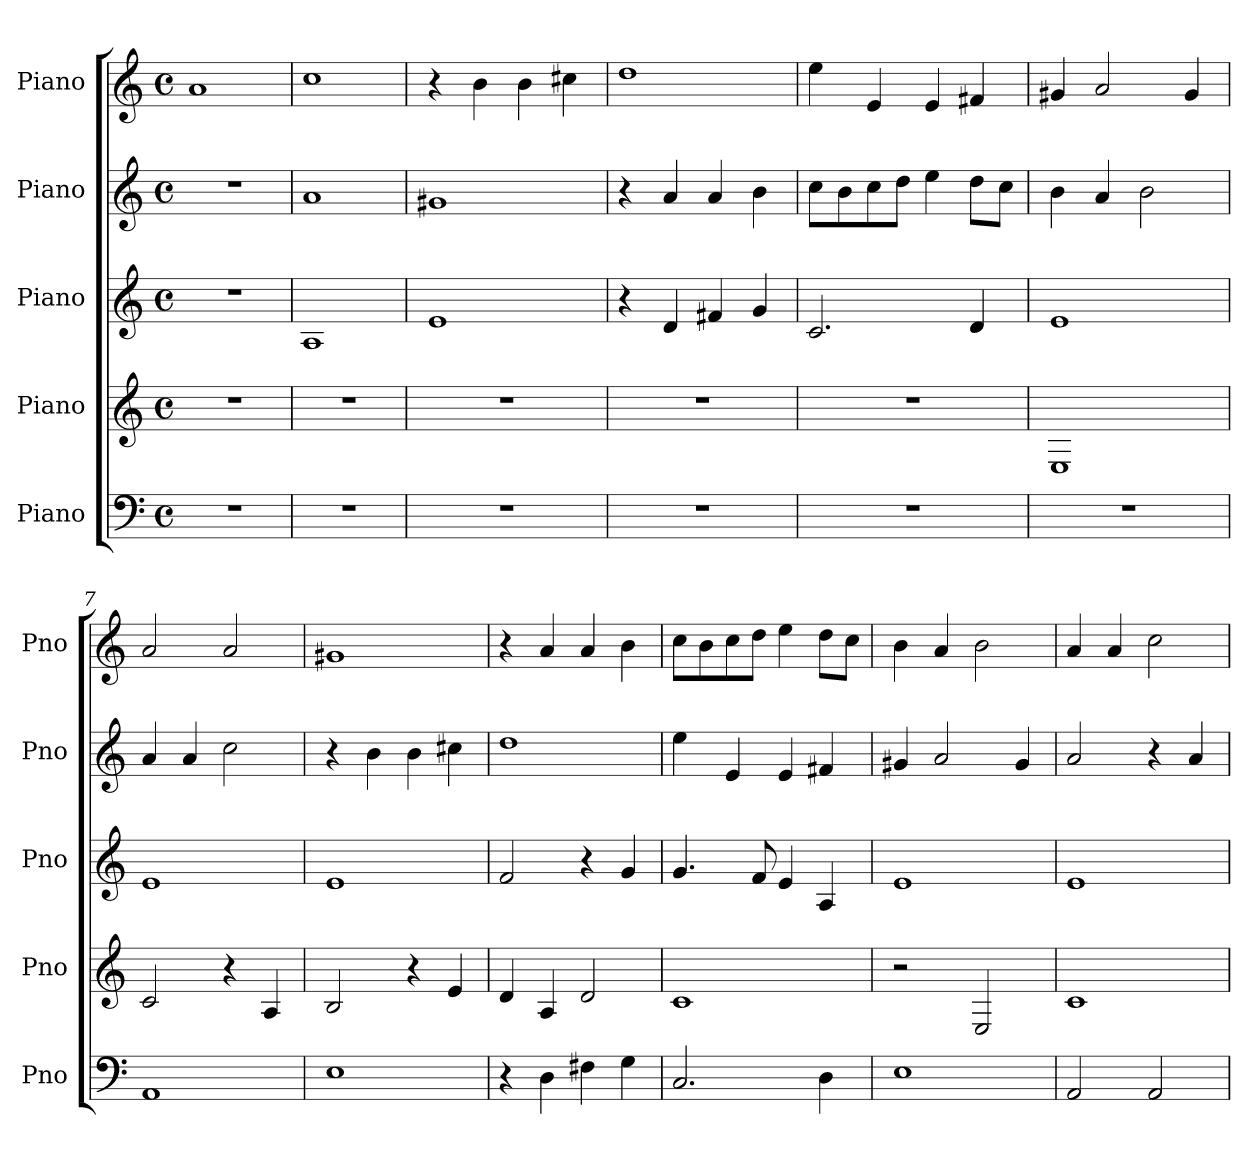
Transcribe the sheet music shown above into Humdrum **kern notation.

**kern	**kern	**kern	**kern	**kern
*part5	*part4	*part3	*part2	*part1
*staff5	*staff4	*staff3	*staff2	*staff1
*I"Piano	*I"Piano	*I"Piano	*I"Piano	*I"Piano
*I'Pno	*I'Pno	*I'Pno	*I'Pno	*I'Pno
*clefF4	*clefG2	*clefG2	*clefG2	*clefG2
*M4/4	*M4/4	*M4/4	*M4/4	*M4/4
*met(c)	*met(c)	*met(c)	*met(c)	*met(c)
=1	=1	=1	=1	=1
1r	1r	1r	1r	1a
=2	=2	=2	=2	=2
1r	1r	1A	1a	1cc
=3	=3	=3	=3	=3
1r	1r	1e	1g#X	4r
.	.	.	.	4b\
.	.	.	.	4b\
.	.	.	.	4cc#X\
=4	=4	=4	=4	=4
1r	1r	4r	4r	1dd
.	.	4d/	4a/	.
.	.	4f#X/	4a/	.
.	.	4g/	4b\	.
=5	=5	=5	=5	=5
1r	1r	2.c/	8cc\L	4ee\
.	.	.	8b\	.
.	.	.	8cc\	4e/
.	.	.	8dd\J	.
.	.	.	4ee\	4e/
.	.	4d/	8dd\L	4f#X/
.	.	.	8cc\J	.
=6	=6	=6	=6	=6
1r	1E	1e	4b\	4g#X/
.	.	.	4a/	2a/
.	.	.	2b\	.
.	.	.	.	4g#/
=7	=7	=7	=7	=7
1AA	2c/	1e	4a/	2a/
.	.	.	4a/	.
.	4r	.	2cc\	2a/
.	4A/	.	.	.
!!LO:LB:g=z
=8	=8	=8	=8	=8
1E	2B/	1e	4r	1g#X
.	.	.	4b\	.
.	4r	.	4b\	.
.	4e/	.	4cc#X\	.
=9	=9	=9	=9	=9
4r	4d/	2f/	1dd	4r
4D\	4A/	.	.	4a/
4F#X\	2d/	4r	.	4a/
4G\	.	4g/	.	4b\
=10	=10	=10	=10	=10
2.C/	1c	4.g/	4ee\	8cc\L
.	.	.	.	8b\
.	.	.	4e/	8cc\
.	.	8f/	.	8dd\J
.	.	4e/	4e/	4ee\
4D\	.	4A/	4f#X/	8dd\L
.	.	.	.	8cc\J
=11	=11	=11	=11	=11
1E	2r	1e	4g#X/	4b\
.	.	.	2a/	4a/
.	2E/	.	.	2b\
.	.	.	4g#/	.
=12	=12	=12	=12	=12
2AA/	1c	1e	2a/	4a/
.	.	.	.	4a/
2AA/	.	.	4r	2cc\
.	.	.	4a/	.
=	=	=	=	=
*-	*-	*-	*-	*-
